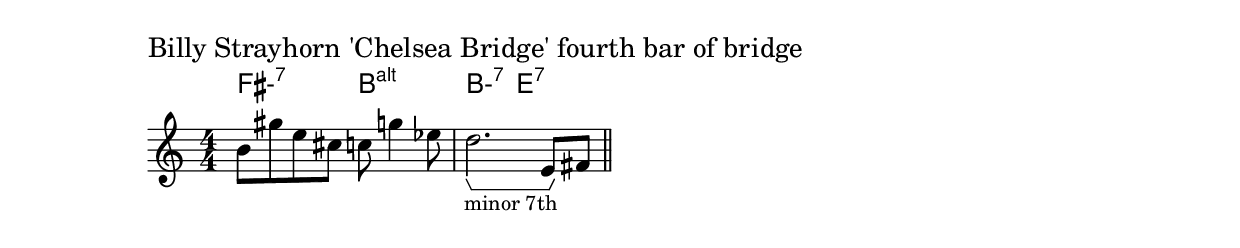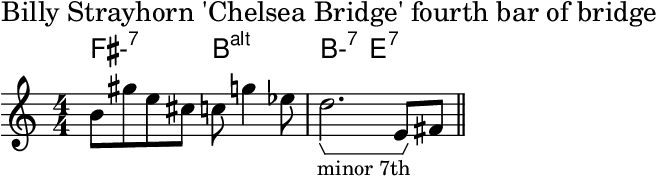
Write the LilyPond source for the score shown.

\version "2.24.4"
\language "english"
#(ly:set-option 'crop #t)
\include "include/alt.ly"
\score {
  \midi {
    \tempo 4=140
  }
  \layout {
    \context {
      \Score
      \omit BarNumber
    }
    \context {
      \Voice
      \consists Horizontal_bracket_engraver
    }
  }
  {
    <<
    \chords {
      \set noChordSymbol = ""
      \set minorChordModifier = \markup { "-" }
      \skip \ppp % spacer to set voice volume
      fs2:min7 b:alt | b:min7 e:7
    }
    \new Staff {
      \key c \major
      \numericTimeSignature
      \time 4/4
      \clef treble
      {
        \sectionLabel "Billy Strayhorn 'Chelsea Bridge' fourth bar of bridge"
        \relative {
          \skip \ff % spacer to set voice volume
          b'8 gs' e cs c g'4 ef8 |
          \once\override HorizontalBracketText.text = "minor 7th"
          d2. \startGroup e,8 \stopGroup fs
          \bar "||"
        }
      }
    }
    >>
  }
}
